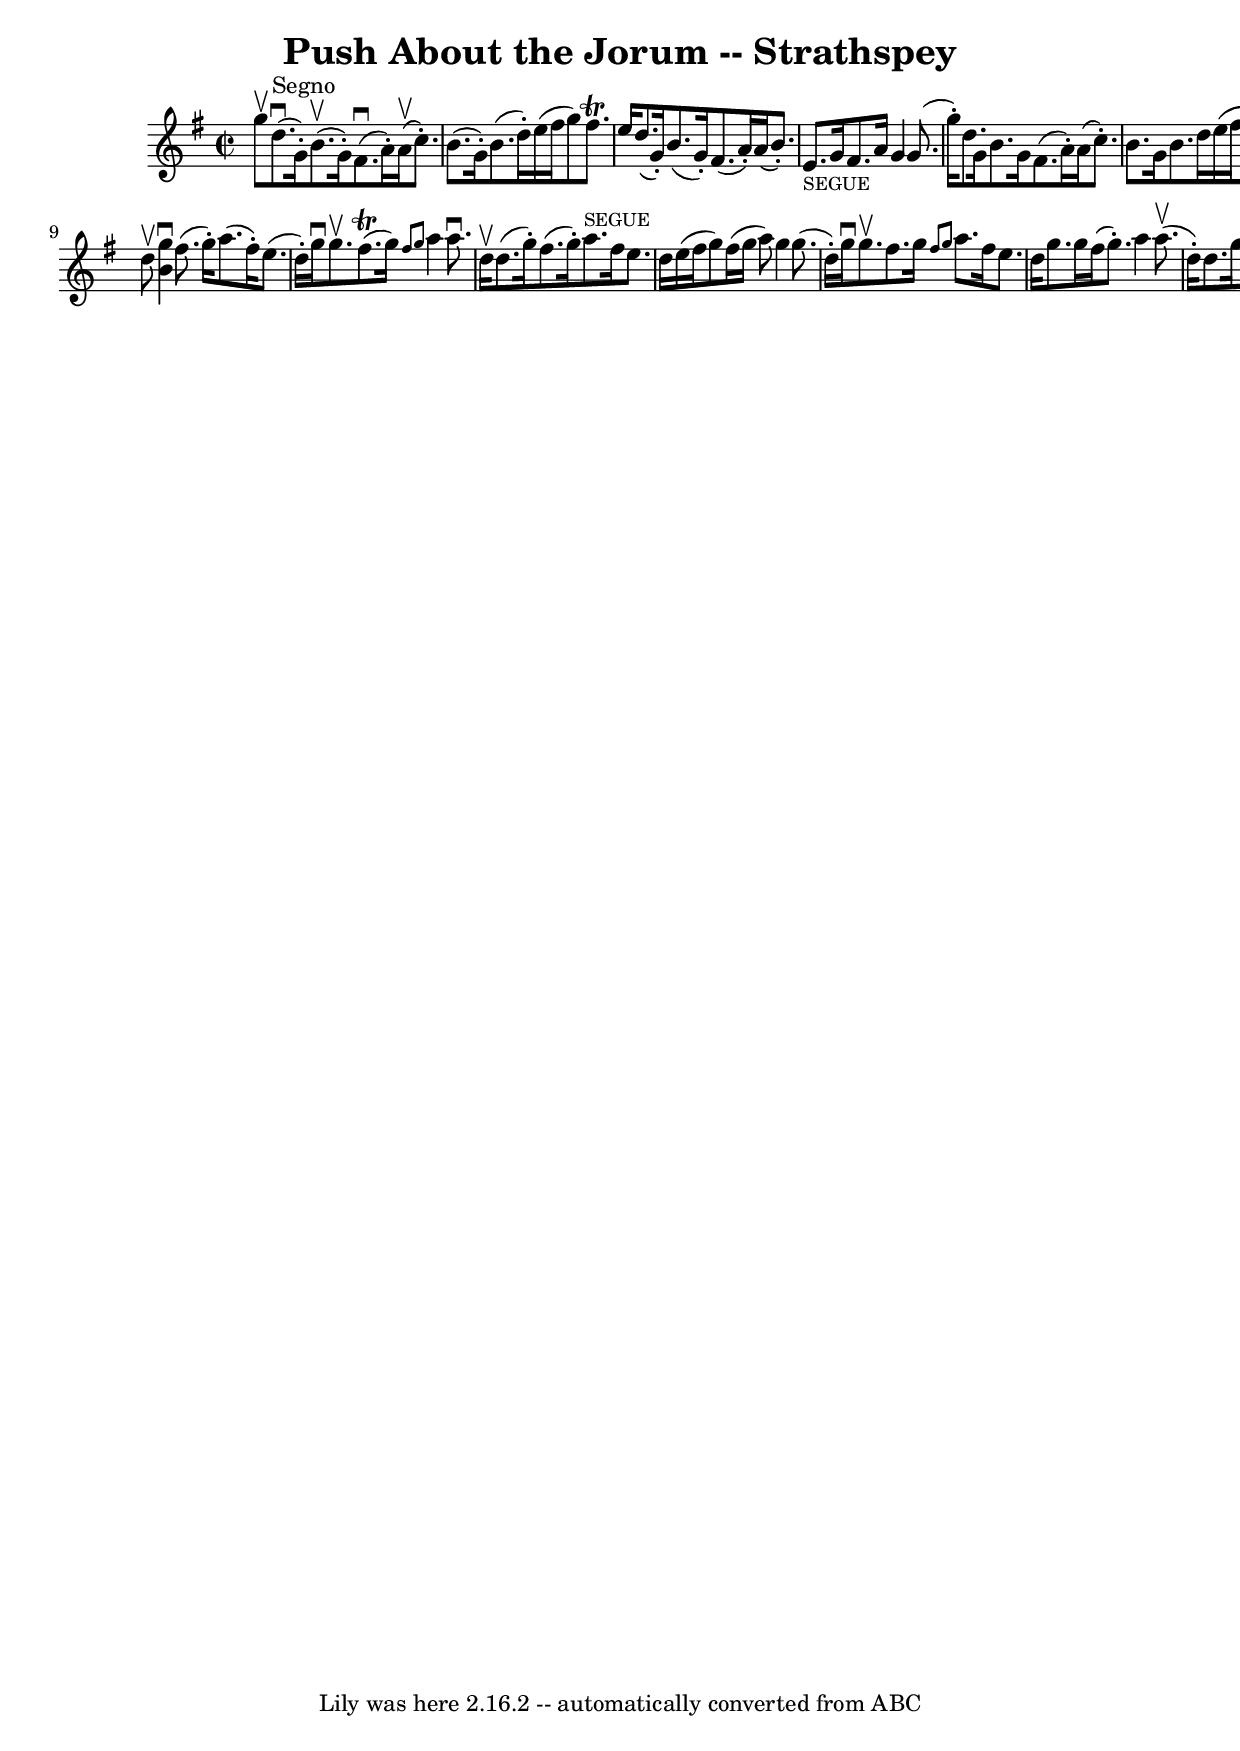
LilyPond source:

\version "2.16.2"
\include "Mammoth.ily"
\header {
  %% book = "Ryan's Mammoth Collection"
  crossRefNumber = "1"
  footnotes = "\\\\161 958"
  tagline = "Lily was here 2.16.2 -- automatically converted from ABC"
  title = "Push About the Jorum -- Strathspey"

}
voicedefault =  {


  \override Staff.TimeSignature #'style = #'C
  \time 2/2 
  \key g \major
  g''8^\upbow   |
  d''8.^"Segno"^\downbow(
  g'16 -.) b'8.^\upbow(g'16 -.) fis'8.^\downbow(a'16 -.)   
  a'16^\upbow(c''8. -.)   |
  b'8. (g'16 -.) b'8. (d''16 
  -.) e''16 (fis''16 g''8) fis''8.^\trill e''16    |
  
  d''8. (g'16 -.) b'8. (g'16 -.) fis'8. (a'16 -.) a'16 (
  b'8. -.)   |
  e'8._\segue g'16 fis'8. a'16 g'4 g'8. 
  (g''16 -.)   |
  d''8. g'16 b'8. g'16 fis'8. (a'16 
  -.) a'16 (c''8. -.)   |
  b'8. g'16 b'8. d''16    
  e''16 (fis''16 g''8) fis''8. (^\trill e''16)   |
  
  d''8. g'16 b'8. g'16 fis'8. (a'16 -.) a'16 (b'8. -.)   
  |
  e'8. g'16 fis'8. a'16 g'4 g'8    \bar "|." d''8 ^\upbow |
  << b'4^\downbow g''4   >> fis''8. (g''16 -.)   
  a''8. (fis''16 -.) e''8. (d''16 -.)   |
  g''16^\downbow   
  g''8.^\upbow fis''8. (^\trill g''16) \grace { fis''8 g''8  
					      }   
  a''4 a''8.^\downbow d''16^\upbow   |
  d''8. (g''16 -.)   
  fis''8. (g''16 -.) a''8.^\segue fis''16 e''8. d''16    
  |
  e''16 (fis''16 g''8) fis''16 (g''16 a''8) g''4 
  g''8. (d''16 -.)   |
  g''16^\downbow g''8.^\upbow   
  fis''8. g''16  \grace { fis''8 g''8  
			} a''8. fis''16 e''8.    
  d''16    |
  g''8. g''16 fis''16 (g''8. -.) a''4 a''8. ^\upbow(d''16 -.)   |
  d''8. g''16 fis''8. g''16    
  a''8. fis''16 e''8. d''16    |
  e''8. (g''16 -.)   
  fis''8. (a''16 -.) g''8. (b''16 -.) e''8. (g''16 -.)   

}

\score{
  <<

    \context Staff="default"
    {
      \voicedefault 
      
    }

  >>
  \layout {
    
  }
  \midi {
  }

}
